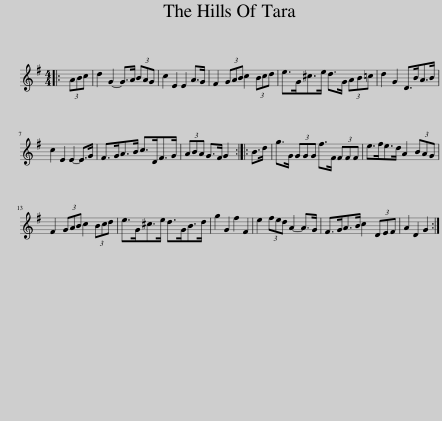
X:1
L:1/8
M:4/4
I:linebreak $
K:G
V:1 treble
V:1
|: (3ABc | d2 G2- G>A (3BAG | c2 E2 E2 A>G | F2 (3GAB c2 (3Bcd | e>G^c>e d>G (3AB=c | %5
 d2 G2 D>BA>B |$ c2 E2 E2- E>G | F>GA>B c>DF>G | (3ABA G>F G2 :: B>d | %10
 g>G (3GGG f>F (3FFF | e>fe>d A2 (3BAG |$ F2 (3GAB c2 (3Bcd | e>G^c>e d>GB>d | g2 G2 f2 F2 | %15
 e2 (3fed A2- A>G | F>GA>B c2 (3DEF | A2 D2 G2 :| %18
